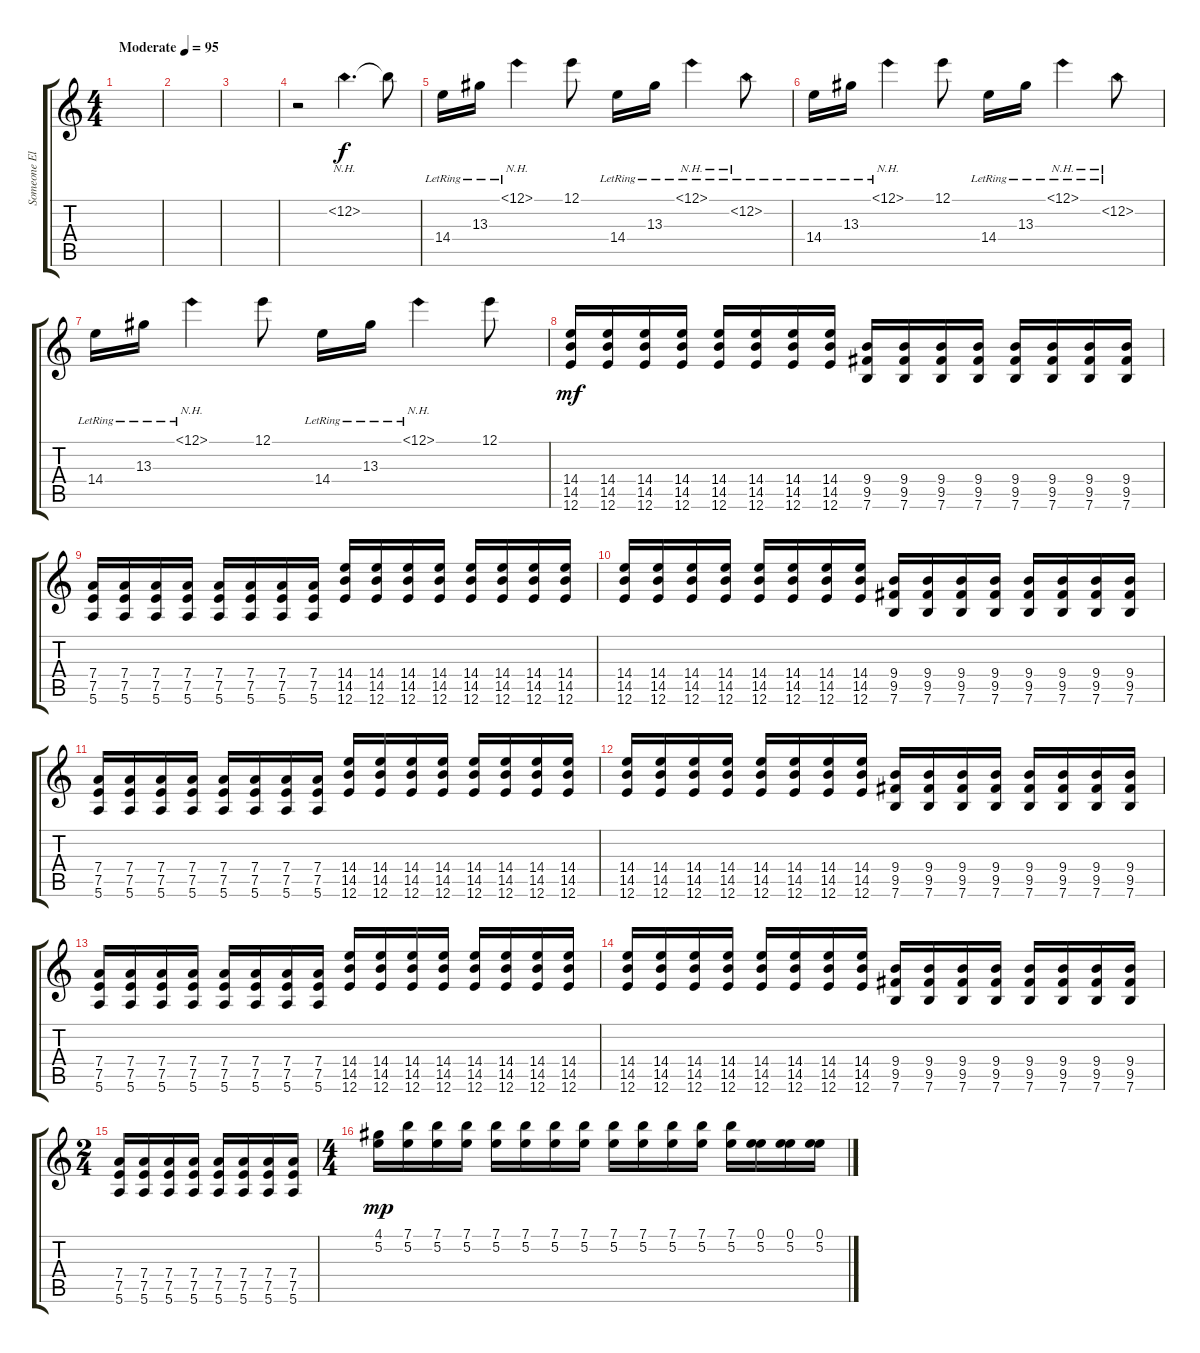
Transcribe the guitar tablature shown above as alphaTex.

\track ("Someone Else" "Someone El") {instrument electricguitarjazz}
\staff {score tabs}
\tuning (E4 B3 G3 D3 A2 E2) {hide}
\ts (4 4)
\tempo (95 "Moderate")
\clef g2
\ks c
|
|
|
r.2 12.2{nh}.4{d} 12.2{t}.8 |
14.4{lr}.16 13.3{lr}.16 12.1{nh lr}.4 12.1.8 14.4{lr}.16 13.3{lr}.16 12.1{nh lr}.4 12.2{nh lr}.8 |
14.4{lr}.16 13.3{lr}.16 12.1{nh lr}.4 12.1.8 14.4{lr}.16 13.3{lr}.16 12.1{nh lr}.4 12.2{nh lr}.8 |
14.4{lr}.16 13.3{lr}.16 12.1{nh lr}.4 12.1.8 14.4{lr}.16 13.3{lr}.16 12.1{nh lr}.4 12.1.8 |
(14.4 14.5 12.6).16{dy mf volume 12 instrument distortionguitar} (14.4 14.5 12.6).16 (14.4 14.5 12.6).16 (14.4 14.5 12.6).16 (14.4 14.5 12.6).16 (14.4 14.5 12.6).16 (14.4 14.5 12.6).16 (14.4 14.5 12.6).16 (9.4 9.5 7.6).16 (9.4 9.5 7.6).16 (9.4 9.5 7.6).16 (9.4 9.5 7.6).16 (9.4 9.5 7.6).16 (9.4 9.5 7.6).16 (9.4 9.5 7.6).16 (9.4 9.5 7.6).16 |
(7.4 7.5 5.6).16 (7.4 7.5 5.6).16 (7.4 7.5 5.6).16 (7.4 7.5 5.6).16 (7.4 7.5 5.6).16 (7.4 7.5 5.6).16 (7.4 7.5 5.6).16 (7.4 7.5 5.6).16 (14.4 14.5 12.6).16 (14.4 14.5 12.6).16 (14.4 14.5 12.6).16 (14.4 14.5 12.6).16 (14.4 14.5 12.6).16 (14.4 14.5 12.6).16 (14.4 14.5 12.6).16 (14.4 14.5 12.6).16 |
(14.4 14.5 12.6).16{instrument distortionguitar} (14.4 14.5 12.6).16 (14.4 14.5 12.6).16 (14.4 14.5 12.6).16 (14.4 14.5 12.6).16 (14.4 14.5 12.6).16 (14.4 14.5 12.6).16 (14.4 14.5 12.6).16 (9.4 9.5 7.6).16 (9.4 9.5 7.6).16 (9.4 9.5 7.6).16 (9.4 9.5 7.6).16 (9.4 9.5 7.6).16 (9.4 9.5 7.6).16 (9.4 9.5 7.6).16 (9.4 9.5 7.6).16 |
(7.4 7.5 5.6).16 (7.4 7.5 5.6).16 (7.4 7.5 5.6).16 (7.4 7.5 5.6).16 (7.4 7.5 5.6).16 (7.4 7.5 5.6).16 (7.4 7.5 5.6).16 (7.4 7.5 5.6).16 (14.4 14.5 12.6).16 (14.4 14.5 12.6).16 (14.4 14.5 12.6).16 (14.4 14.5 12.6).16 (14.4 14.5 12.6).16 (14.4 14.5 12.6).16 (14.4 14.5 12.6).16 (14.4 14.5 12.6).16 |
(14.4 14.5 12.6).16{volume 12 instrument distortionguitar} (14.4 14.5 12.6).16 (14.4 14.5 12.6).16 (14.4 14.5 12.6).16 (14.4 14.5 12.6).16 (14.4 14.5 12.6).16 (14.4 14.5 12.6).16 (14.4 14.5 12.6).16 (9.4 9.5 7.6).16 (9.4 9.5 7.6).16 (9.4 9.5 7.6).16 (9.4 9.5 7.6).16 (9.4 9.5 7.6).16 (9.4 9.5 7.6).16 (9.4 9.5 7.6).16 (9.4 9.5 7.6).16 |
(7.4 7.5 5.6).16 (7.4 7.5 5.6).16 (7.4 7.5 5.6).16 (7.4 7.5 5.6).16 (7.4 7.5 5.6).16 (7.4 7.5 5.6).16 (7.4 7.5 5.6).16 (7.4 7.5 5.6).16 (14.4 14.5 12.6).16 (14.4 14.5 12.6).16 (14.4 14.5 12.6).16 (14.4 14.5 12.6).16 (14.4 14.5 12.6).16 (14.4 14.5 12.6).16 (14.4 14.5 12.6).16 (14.4 14.5 12.6).16 |
(14.4 14.5 12.6).16{instrument distortionguitar} (14.4 14.5 12.6).16 (14.4 14.5 12.6).16 (14.4 14.5 12.6).16 (14.4 14.5 12.6).16 (14.4 14.5 12.6).16 (14.4 14.5 12.6).16 (14.4 14.5 12.6).16 (9.4 9.5 7.6).16 (9.4 9.5 7.6).16 (9.4 9.5 7.6).16 (9.4 9.5 7.6).16 (9.4 9.5 7.6).16 (9.4 9.5 7.6).16 (9.4 9.5 7.6).16 (9.4 9.5 7.6).16 |
\ts (2 4)
(7.4 7.5 5.6).16 (7.4 7.5 5.6).16 (7.4 7.5 5.6).16 (7.4 7.5 5.6).16 (7.4 7.5 5.6).16 (7.4 7.5 5.6).16 (7.4 7.5 5.6).16 (7.4 7.5 5.6).16 |
\ts (4 4)
(4.1 5.2).16{dy mp} (7.1 5.2).16 (7.1 5.2).16 (7.1 5.2).16 (7.1 5.2).16 (7.1 5.2).16 (7.1 5.2).16 (7.1 5.2).16 (7.1 5.2).16 (7.1 5.2).16 (7.1 5.2).16 (7.1 5.2).16 (7.1 5.2).16 (0.1 5.2).16 (0.1 5.2).16 (0.1 5.2).16
